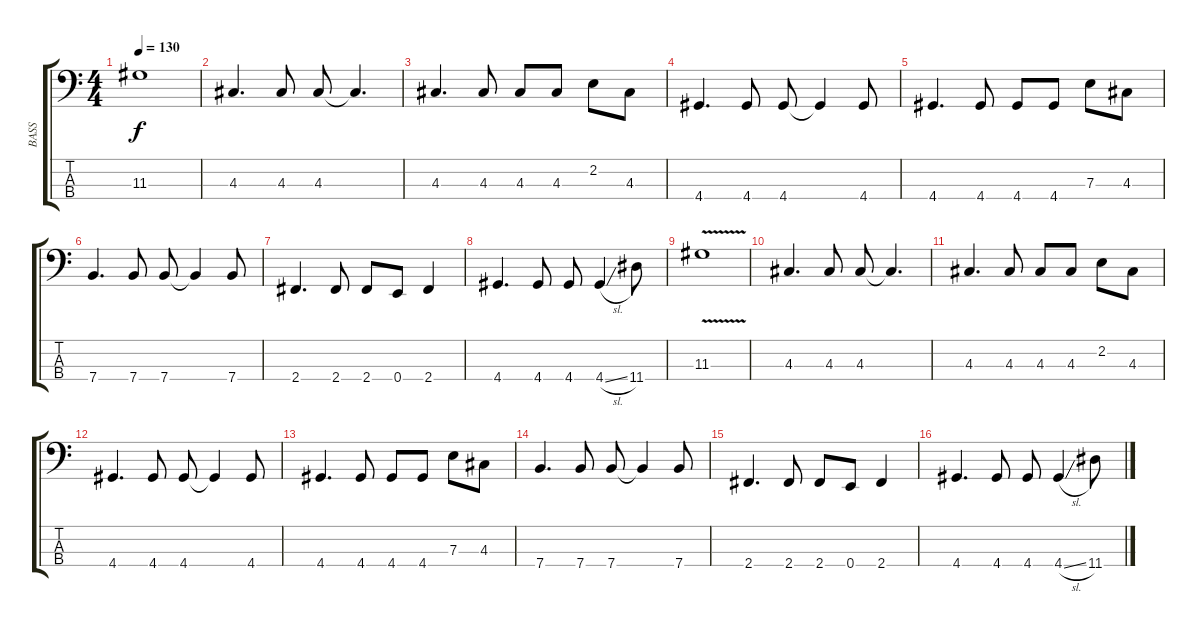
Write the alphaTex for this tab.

\track ("BASS" "BASS") {instrument electricbassfinger}
\staff {score tabs}
\tuning (G2 D2 A1 E1) {hide}
\ts (4 4)
\tempo 130
\clef f4
\ks c
11.3.1{dy f} |
4.3.4{d} 4.3.8 4.3.8 4.3{t}.4{d} |
4.3.4{d} 4.3.8 4.3.8 4.3.8 2.2.8 4.3.8 |
4.4.4{d} 4.4.8 4.4.8 4.4{t}.4 4.4.8 |
4.4.4{d} 4.4.8 4.4.8 4.4.8 7.3.8 4.3.8 |
7.4.4{d} 7.4.8 7.4.8 7.4{t}.4 7.4.8 |
2.4.4{d} 2.4.8 2.4.8 0.4.8 2.4.4 |
4.4.4{d} 4.4.8 4.4.8 4.4{sl}.4 11.4.8 |
11.3{v}.1 |
4.3.4{d} 4.3.8 4.3.8 4.3{t}.4{d} |
4.3.4{d} 4.3.8 4.3.8 4.3.8 2.2.8 4.3.8 |
4.4.4{d} 4.4.8 4.4.8 4.4{t}.4 4.4.8 |
4.4.4{d} 4.4.8 4.4.8 4.4.8 7.3.8 4.3.8 |
7.4.4{d} 7.4.8 7.4.8 7.4{t}.4 7.4.8 |
2.4.4{d} 2.4.8 2.4.8 0.4.8 2.4.4 |
4.4.4{d} 4.4.8 4.4.8 4.4{sl}.4 11.4.8
